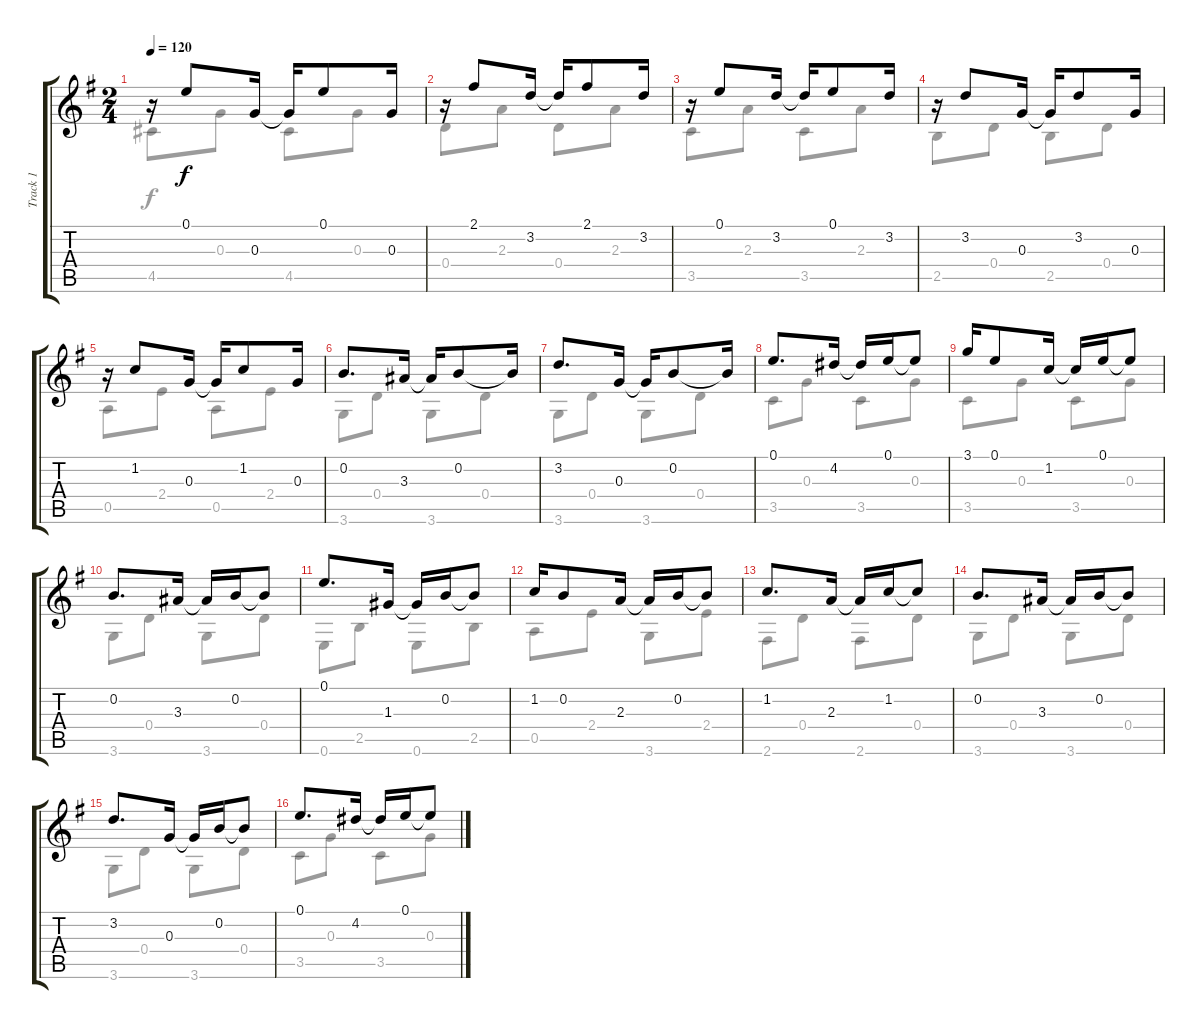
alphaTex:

\track ("Track 1" "Track 1") {instrument acousticguitarsteel}
\staff {score tabs}
\tuning (E4 B3 G3 D3 A2 E2) {hide}
\voice
\ts (2 4)
\tempo 120
\clef g2
\ks g
r.16{dy f} 0.1.8 0.3.16 0.3{t}.16 0.1.8 0.3.16 |
r.16 2.1.8 3.2.16 3.2{t}.16 2.1.8 3.2.16 |
r.16 0.1.8 3.2.16 3.2{t}.16 0.1.8 3.2.16 |
r.16 3.2.8 0.3.16 0.3{t}.16 3.2.8 0.3.16 |
r.16 1.2.8 0.3.16 0.3{t}.16 1.2.8 0.3.16 |
0.2.8{d} 3.3.16 3.3{t}.16 0.2.8 0.2{t}.16 |
3.2.8{d} 0.3.16 0.3{t}.16 0.2.8 0.2{t}.16 |
0.1.8{d} 4.2.16 4.2{t}.16 0.1.16 0.1{t}.8 |
3.1.16 0.1.8 1.2.16 1.2{t}.16 0.1.16 0.1{t}.8 |
0.2.8{d} 3.3.16 3.3{t}.16 0.2.16 0.2{t}.8 |
0.1.8{d} 1.3.16 1.3{t}.16 0.2.16 0.2{t}.8 |
1.2.16 0.2.8 2.3.16 2.3{t}.16 0.2.16 0.2{t}.8 |
1.2.8{d} 2.3.16 2.3{t}.16 1.2.16 1.2{t}.8 |
0.2.8{d} 3.3.16 3.3{t}.16 0.2.16 0.2{t}.8 |
3.2.8{d} 0.3.16 0.3{t}.16 0.2.16 0.2{t}.8 |
0.1.8{d} 4.2.16 4.2{t}.16 0.1.16 0.1{t}.8
\voice
\clef g2
\ottava regular
\simile none
\ks g
4.5.8{dy f} 0.3.8 4.5.8 0.3.8 |
0.4.8 2.3.8 0.4.8 2.3.8 |
3.5.8 2.3.8 3.5.8 2.3.8 |
2.5.8 0.4.8 2.5.8 0.4.8 |
0.5.8 2.4.8 0.5.8 2.4.8 |
3.6.8 0.4.8 3.6.8 0.4.8 |
3.6.8 0.4.8 3.6.8 0.4.8 |
3.5.8 0.3.8 3.5.8 0.3.8 |
3.5.8 0.3.8 3.5.8 0.3.8 |
3.6.8 0.4.8 3.6.8 0.4.8 |
0.6.8 2.5.8 0.6.8 2.5.8 |
0.5.8 2.4.8 3.6.8 2.4.8 |
2.6.8 0.4.8 2.6.8 0.4.8 |
3.6.8 0.4.8 3.6.8 0.4.8 |
3.6.8 0.4.8 3.6.8 0.4.8 |
3.5.8 0.3.8 3.5.8 0.3.8
